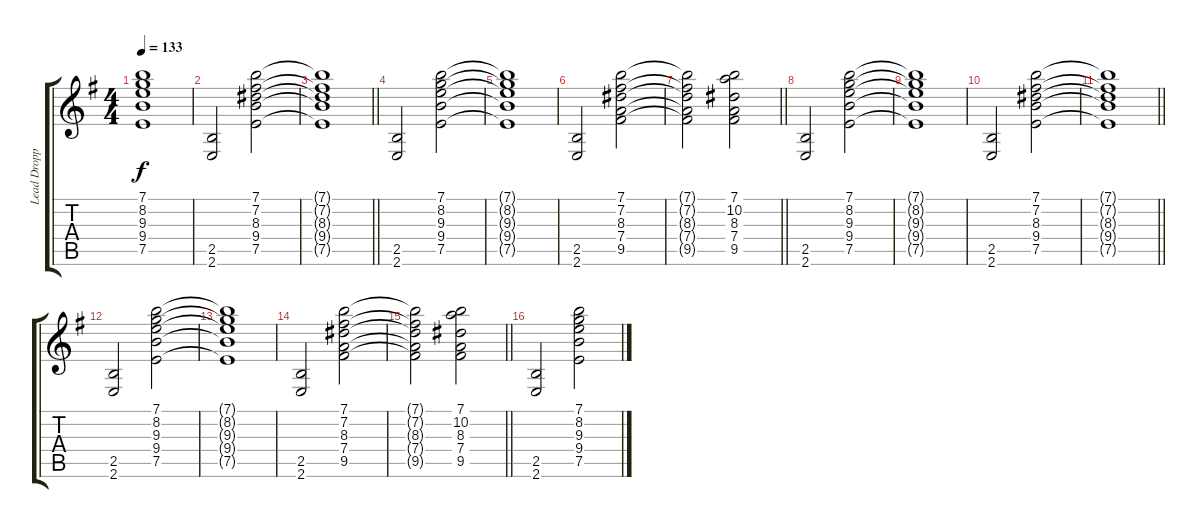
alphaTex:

\track ("Lead Dropped D " "Lead Dropp") {instrument distortionguitar}
\staff {score tabs}
\tuning (E4 B3 G3 D3 A2 D2) {hide}
\ts (4 4)
\tempo 133
\clef g2
\ks eminor
(7.1{t} 8.2{t} 9.3{t} 9.4{t} 7.5{t}).1{dy f} |
(2.5 2.6).2 (7.1 7.2 8.3 9.4 7.5).2 |
\barLineRight lightlight
(7.1{t} 7.2{t} 8.3{t} 9.4{t} 7.5{t}).1 |
(2.5 2.6).2 (7.1 8.2 9.3 9.4 7.5).2 |
(7.1{t} 8.2{t} 9.3{t} 9.4{t} 7.5{t}).1 |
(2.5 2.6).2 (7.1 7.2 8.3 7.4 9.5).2 |
\barLineRight lightlight
(7.1{t} 7.2{t} 8.3{t} 7.4{t} 9.5{t}).2 (7.1 10.2 8.3 7.4 9.5).2 |
\section ("" "")
(2.5 2.6).2{instrument electricguitarjazz} (7.1 8.2 9.3 9.4 7.5).2 |
(7.1{t} 8.2{t} 9.3{t} 9.4{t} 7.5{t}).1 |
(2.5 2.6).2 (7.1 7.2 8.3 9.4 7.5).2 |
\barLineRight lightlight
(7.1{t} 7.2{t} 8.3{t} 9.4{t} 7.5{t}).1 |
(2.5 2.6).2 (7.1 8.2 9.3 9.4 7.5).2 |
(7.1{t} 8.2{t} 9.3{t} 9.4{t} 7.5{t}).1 |
(2.5 2.6).2 (7.1 7.2 8.3 7.4 9.5).2 |
\barLineRight lightlight
(7.1{t} 7.2{t} 8.3{t} 7.4{t} 9.5{t}).2 (7.1 10.2 8.3 7.4 9.5).2 |
(2.5 2.6).2 (7.1 8.2 9.3 9.4 7.5).2
